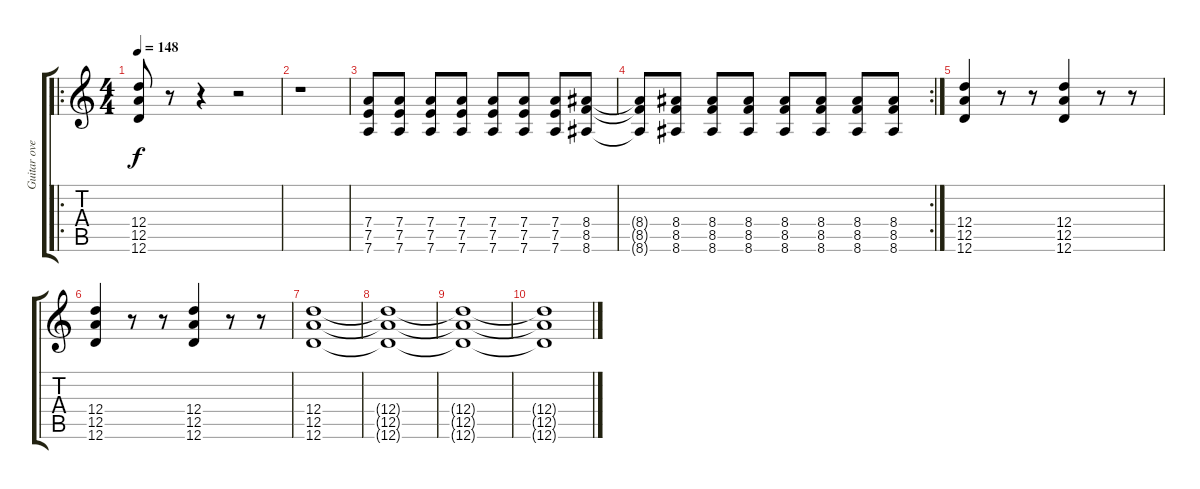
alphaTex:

\track ("Guitar overdub" "Guitar ove") {instrument overdrivenguitar}
\staff {score tabs}
\tuning (E4 B3 G3 D3 A2 D2) {hide}
\ro
\ts (4 4)
\tempo 148
\clef g2
\ks c
(12.4 12.5 12.6).8{dy f} r.8 r.4 r.2 |
r.1 |
(7.4 7.5 7.6).8 (7.4 7.5 7.6).8 (7.4 7.5 7.6).8 (7.4 7.5 7.6).8 (7.4 7.5 7.6).8 (7.4 7.5 7.6).8 (7.4 7.5 7.6).8 (8.4 8.5 8.6).8 |
\rc 2
(8.4{t} 8.5{t} 8.6{t}).8 (8.4 8.5 8.6).8 (8.4 8.5 8.6).8 (8.4 8.5 8.6).8 (8.4 8.5 8.6).8 (8.4 8.5 8.6).8 (8.4 8.5 8.6).8 (8.4 8.5 8.6).8 |
(12.4 12.5 12.6).4 r.8 r.8 (12.4 12.5 12.6).4 r.8 r.8 |
(12.4 12.5 12.6).4 r.8 r.8 (12.4 12.5 12.6).4 r.8 r.8 |
(12.4 12.5 12.6).1 |
(12.4{t} 12.5{t} 12.6{t}).1 |
(12.4{t} 12.5{t} 12.6{t}).1 |
(12.4{t} 12.5{t} 12.6{t}).1
